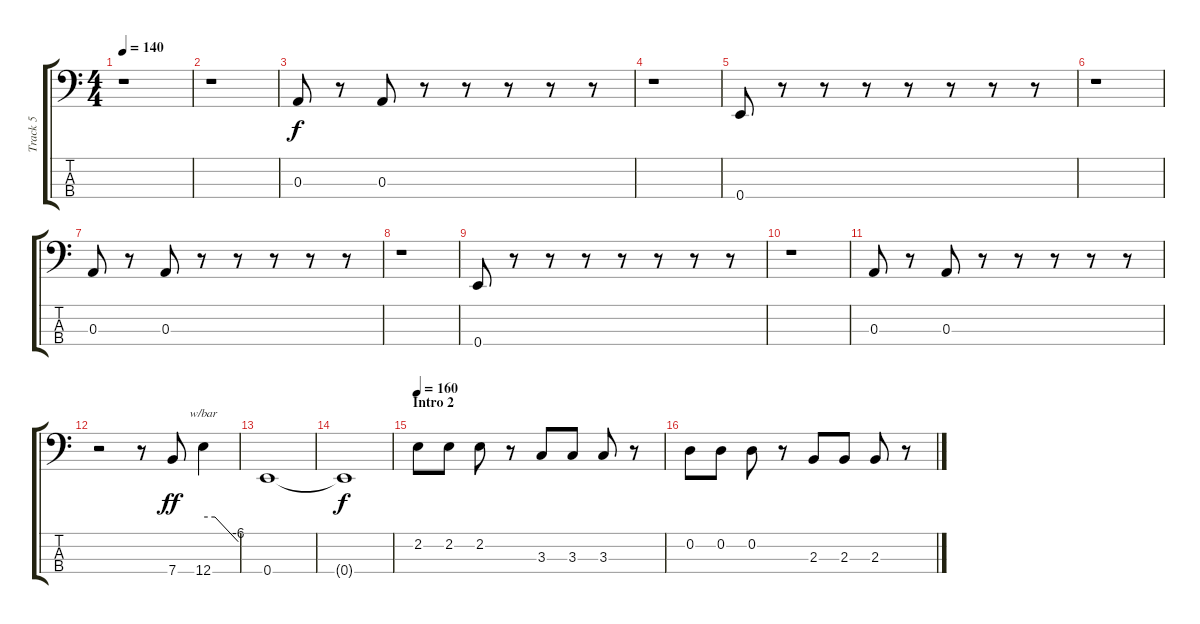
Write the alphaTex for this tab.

\track ("Track 5" "Track 5") {instrument electricbassfinger}
\staff {score tabs}
\tuning (G2 D2 A1 E1) {hide}
\ts (4 4)
\tempo 140
\clef f4
\ks c
r.1{dy f} |
r.1 |
0.3.8 r.8 0.3.8 r.8 r.8 r.8 r.8 r.8 |
r.1 |
0.4.8 r.8 r.8 r.8 r.8 r.8 r.8 r.8 |
r.1 |
0.3.8 r.8 0.3.8 r.8 r.8 r.8 r.8 r.8 |
r.1 |
0.4.8 r.8 r.8 r.8 r.8 r.8 r.8 r.8 |
r.1 |
0.3.8 r.8 0.3.8 r.8 r.8 r.8 r.8 r.8 |
r.2 r.8 7.4.8{dy ff} 12.4.4{tbe (custom default 0 0 20 0 60 -24)} |
0.4.1 |
0.4{t}.1{dy f} |
\section ("" "Intro 2")
\tempo 160
2.2.8 2.2.8 2.2.8 r.8 3.3.8 3.3.8 3.3.8 r.8 |
0.2.8 0.2.8 0.2.8 r.8 2.3.8 2.3.8 2.3.8 r.8
